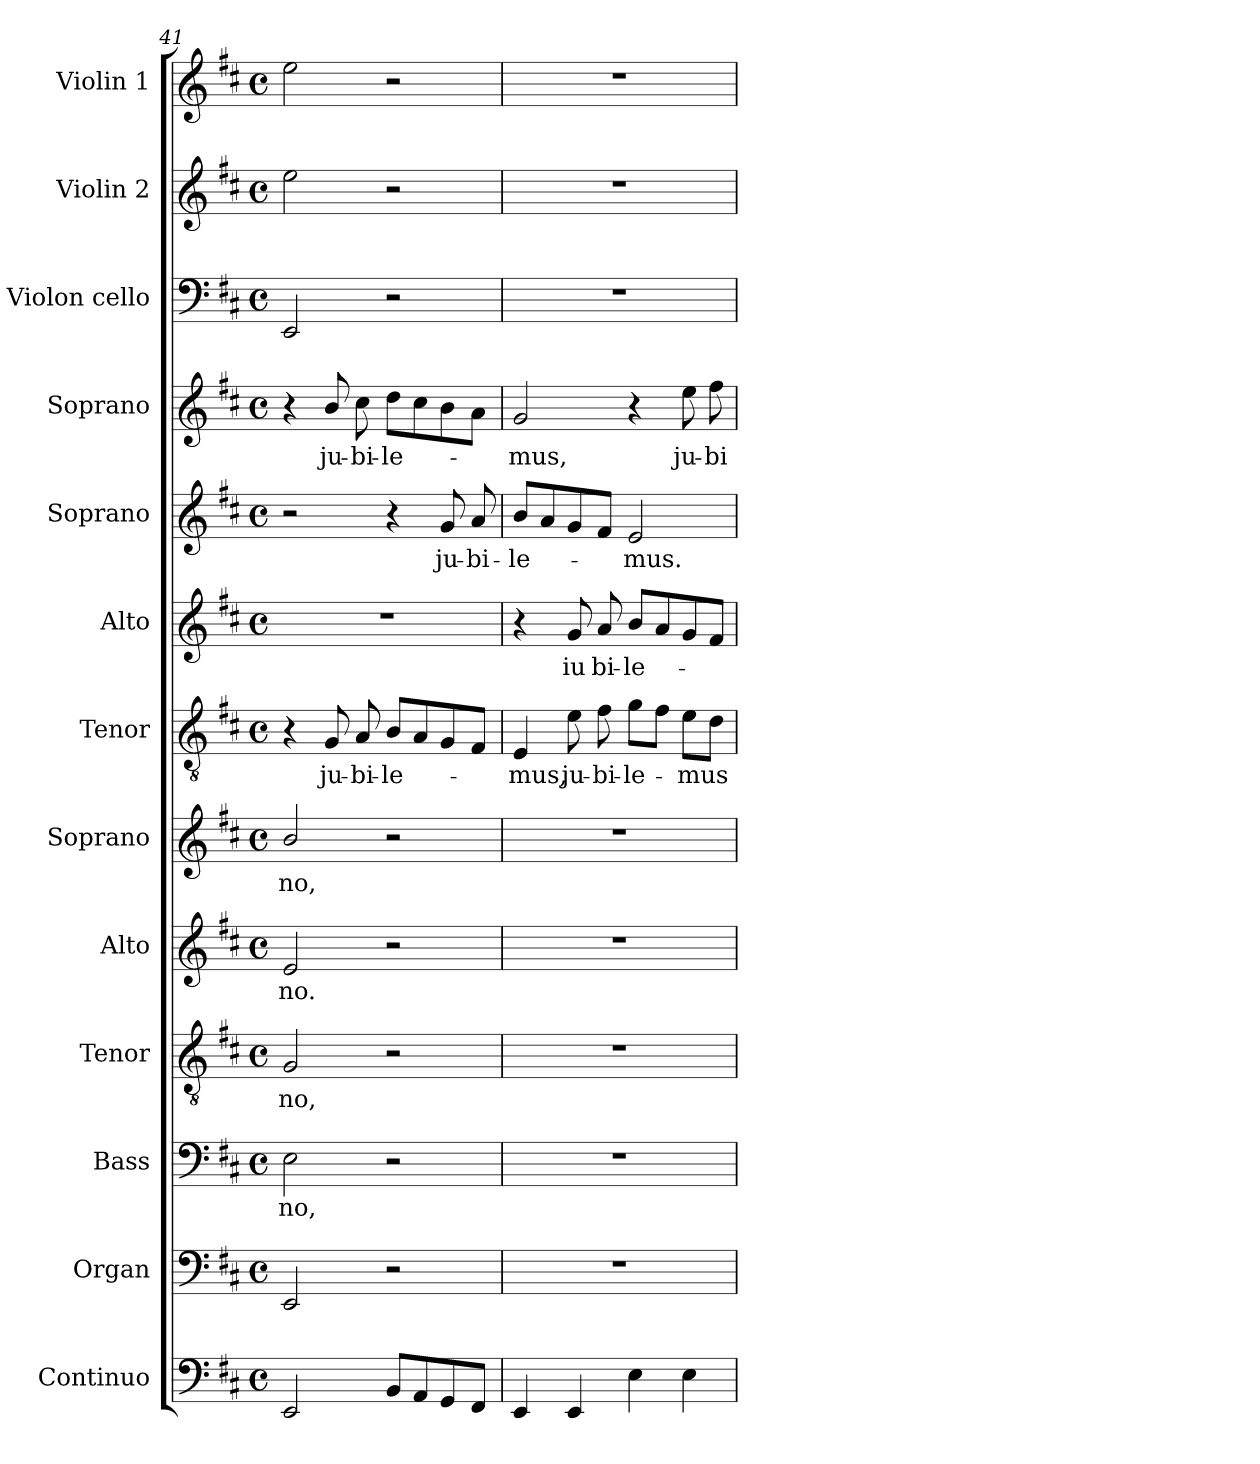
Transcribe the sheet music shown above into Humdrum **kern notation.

**kern	**kern	**kern	**text	**kern	**text	**kern	**text	**kern	**text	**kern	**text	**kern	**text	**kern	**text	**kern	**text	**kern	**kern	**kern
*part13	*part12	*part11	*part11	*part10	*part10	*part9	*part9	*part8	*part8	*part7	*part7	*part6	*part6	*part5	*part5	*part4	*part4	*part3	*part2	*part1
*staff13	*staff12	*staff11	*staff11	*staff10	*staff10	*staff9	*staff9	*staff8	*staff8	*staff7	*staff7	*staff6	*staff6	*staff5	*staff5	*staff4	*staff4	*staff3	*staff2	*staff1
*I"Continuo	*I"Organ	*I"Bass	*	*I"Tenor	*	*I"Alto	*	*I"Soprano	*	*I"Tenor	*	*I"Alto	*	*I"Soprano	*	*I"Soprano	*	*I"Violon cello	*I"Violin 2	*I"Violin 1
*I'Cont.	*I'Org.	*I'B.	*	*I'T.	*	*I'A.	*	*I'S.	*	*I'T.	*	*I'A.	*	*I'S.	*	*I'S.	*	*I'Vc.	*I'Vln. 2	*I'Vln. 1
!!LO:PB:g=z
*clefF4	*clefF4	*clefF4	*	*clefGv2	*	*clefG2	*	*clefG2	*	*clefGv2	*	*clefG2	*	*clefG2	*	*clefG2	*	*clefF4	*clefG2	*clefG2
*	*	*	*	*ITrd7c12	*	*	*	*	*	*ITrd7c12	*	*	*	*	*	*	*	*	*	*
*k[f#c#]	*k[f#c#]	*k[f#c#]	*	*k[f#c#]	*	*k[f#c#]	*	*k[f#c#]	*	*k[f#c#]	*	*k[f#c#]	*	*k[f#c#]	*	*k[f#c#]	*	*k[f#c#]	*k[f#c#]	*k[f#c#]
*D:	*D:	*D:	*	*D:	*	*D:	*	*D:	*	*D:	*	*D:	*	*D:	*	*D:	*	*D:	*D:	*D:
*M4/4	*M4/4	*M4/4	*	*M4/4	*	*M4/4	*	*M4/4	*	*M4/4	*	*M4/4	*	*M4/4	*	*M4/4	*	*M4/4	*M4/4	*M4/4
*met(c)	*met(c)	*met(c)	*	*met(c)	*	*met(c)	*	*met(c)	*	*met(c)	*	*met(c)	*	*met(c)	*	*met(c)	*	*met(c)	*met(c)	*met(c)
=41	=41	=41	=41	=41	=41	=41	=41	=41	=41	=41	=41	=41	=41	=41	=41	=41	=41	=41	=41	=41
!	!	!	!LO:LY:b:color=#000000	!	!	!	!	!	!	!	!	!	!	!	!	!	!	!	!	!
!	!	!	!	!	!LO:LY:b:color=#000000	!	!	!	!	!	!	!	!	!	!	!	!	!	!	!
!	!	!	!	!	!	!	!LO:LY:b:color=#000000	!	!	!	!	!	!	!	!	!	!	!	!	!
!	!	!	!	!	!	!	!	!	!LO:LY:b:color=#000000	!	!	!	!	!	!	!	!	!	!	!
2EEi/	2EEi/	2Ei\	-no,	2GGi/	-no,	2ei/	-no.	2bi/	-no,	4r	.	1r	.	2r	.	4r	.	2EEi/	2eei\	2eei\
!	!	!	!	!	!	!	!	!	!	!	!LO:LY:b:color=#000000	!	!	!	!	!	!	!	!	!
!	!	!	!	!	!	!	!	!	!	!	!	!	!	!	!	!	!LO:LY:b:color=#000000	!	!	!
.	.	.	.	.	.	.	.	.	.	8GGi/	ju-	.	.	.	.	8bi/	ju-	.	.	.
!	!	!	!	!	!	!	!	!	!	!	!LO:LY:b:color=#000000	!	!	!	!	!	!	!	!	!
!	!	!	!	!	!	!	!	!	!	!	!	!	!	!	!	!	!LO:LY:b:color=#000000	!	!	!
.	.	.	.	.	.	.	.	.	.	8AAi/	-bi-	.	.	.	.	8cc#i\	-bi-	.	.	.
!	!	!	!	!	!	!	!	!	!	!	!LO:LY:b:color=#000000	!	!	!	!	!	!	!	!	!
!	!	!	!	!	!	!	!	!	!	!	!	!	!	!	!	!	!LO:LY:b:color=#000000	!	!	!
8BBi/L	2r	2r	.	2r	.	2r	.	2r	.	8BBi/L	-le-	.	.	4r	.	8ddi\L	-le-	2r	2r	2r
8AAi/	.	.	.	.	.	.	.	.	.	8AAi/	.	.	.	.	.	8cc#i\	.	.	.	.
!	!	!	!	!	!	!	!	!	!	!	!	!	!	!	!LO:LY:b:color=#000000	!	!	!	!	!
8GGi/	.	.	.	.	.	.	.	.	.	8GGi/	.	.	.	8gi/	ju-	8bi\	.	.	.	.
!	!	!	!	!	!	!	!	!	!	!	!	!	!	!	!LO:LY:b:color=#000000	!	!	!	!	!
8FF#i/J	.	.	.	.	.	.	.	.	.	8FF#i/J	.	.	.	8ai/	-bi-	8ai\J	.	.	.	.
=42	=42	=42	=42	=42	=42	=42	=42	=42	=42	=42	=42	=42	=42	=42	=42	=42	=42	=42	=42	=42
!	!	!	!	!	!	!	!	!	!	!	!LO:LY:b:color=#000000	!	!	!	!	!	!	!	!	!
!	!	!	!	!	!	!	!	!	!	!	!	!	!	!	!LO:LY:b:color=#000000	!	!	!	!	!
!	!	!	!	!	!	!	!	!	!	!	!	!	!	!	!	!	!LO:LY:b:color=#000000	!	!	!
4EEi/	1r	1r	.	1r	.	1r	.	1r	.	4EEi/	-mus,	4r	.	8bi/L	-le-	2gi/	-mus,	1r	1r	1r
.	.	.	.	.	.	.	.	.	.	.	.	.	.	8ai/	.	.	.	.	.	.
!	!	!	!	!	!	!	!	!	!	!	!LO:LY:b:color=#000000	!	!	!	!	!	!	!	!	!
!	!	!	!	!	!	!	!	!	!	!	!	!	!LO:LY:b:color=#000000	!	!	!	!	!	!	!
4EEi/	.	.	.	.	.	.	.	.	.	8Ei\	ju-	8gi/	iu	8gi/	.	.	.	.	.	.
!	!	!	!	!	!	!	!	!	!	!	!LO:LY:b:color=#000000	!	!	!	!	!	!	!	!	!
!	!	!	!	!	!	!	!	!	!	!	!	!	!LO:LY:b:color=#000000	!	!	!	!	!	!	!
.	.	.	.	.	.	.	.	.	.	8F#i\	-bi-	8ai/	bi-	8f#i/J	.	.	.	.	.	.
!	!	!	!	!	!	!	!	!	!	!	!LO:LY:b:color=#000000	!	!	!	!	!	!	!	!	!
!	!	!	!	!	!	!	!	!	!	!	!	!	!LO:LY:b:color=#000000	!	!	!	!	!	!	!
!	!	!	!	!	!	!	!	!	!	!	!	!	!	!	!LO:LY:b:color=#000000	!	!	!	!	!
4Ei\	.	.	.	.	.	.	.	.	.	8Gi\L	-le-	8bi/L	-le-	2ei/	-mus.	4r	.	.	.	.
.	.	.	.	.	.	.	.	.	.	8F#i\J	.	8ai/	.	.	.	.	.	.	.	.
!	!	!	!	!	!	!	!	!	!	!	!LO:LY:b:color=#000000	!	!	!	!	!	!	!	!	!
!	!	!	!	!	!	!	!	!	!	!	!	!	!	!	!	!	!LO:LY:b:color=#000000	!	!	!
4Ei\	.	.	.	.	.	.	.	.	.	8Ei\L	-mus	8gi/	.	.	.	8eei\	ju-	.	.	.
!	!	!	!	!	!	!	!	!	!	!	!	!	!	!	!	!	!LO:LY:b:color=#000000	!	!	!
.	.	.	.	.	.	.	.	.	.	8Di\J	.	8f#i/J	.	.	.	8ff#i\	-bi-	.	.	.
=	=	=	=	=	=	=	=	=	=	=	=	=	=	=	=	=	=	=	=	=
*-	*-	*-	*-	*-	*-	*-	*-	*-	*-	*-	*-	*-	*-	*-	*-	*-	*-	*-	*-	*-
